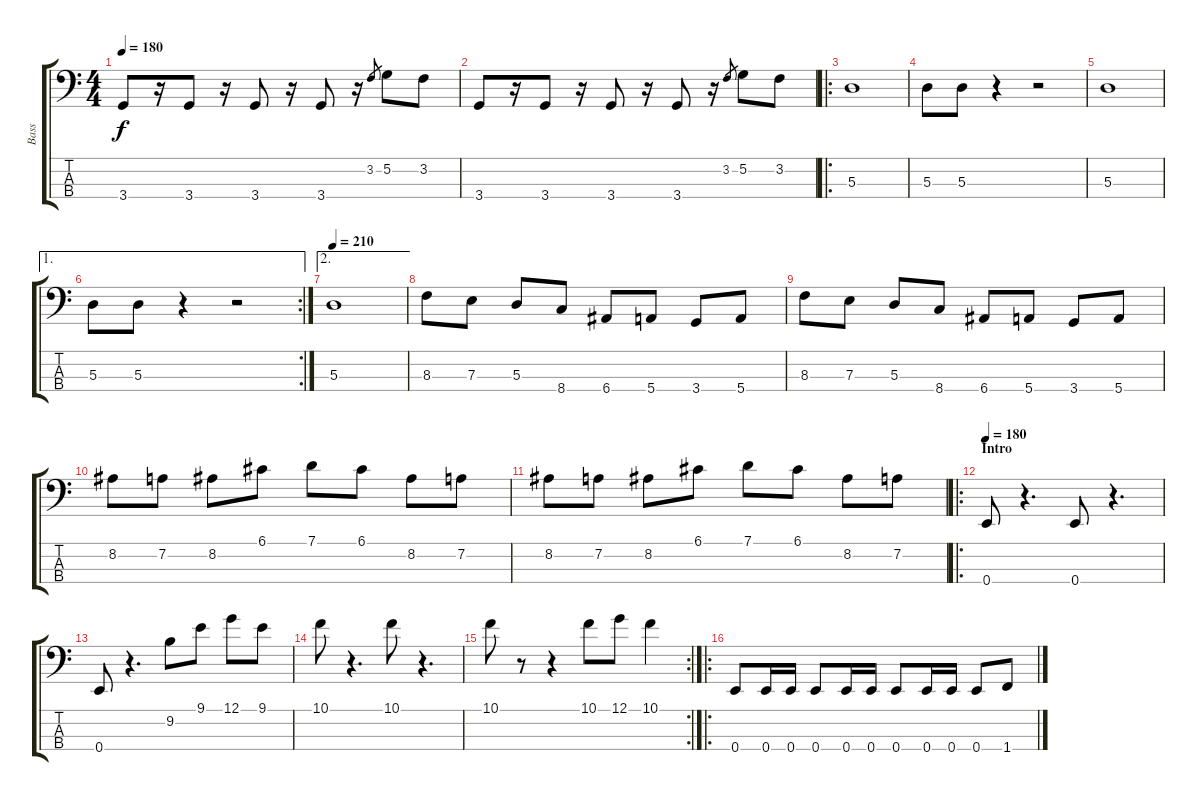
\track ("Bass" "Bass") {instrument slapbass1}
\staff {score tabs}
\tuning (G2 D2 A1 E1) {hide}
\ts (4 4)
\tempo 180
\clef f4
\ks c
3.4.8{dy f} r.16 3.4.8 r.16 3.4.8 r.16 3.4.8 r.16 3.2.8{gr} 5.2.8 3.2.8 |
3.4.8 r.16 3.4.8 r.16 3.4.8 r.16 3.4.8 r.16 3.2.8{gr} 5.2.8 3.2.8 |
\ro
5.3.1 |
5.3.8 5.3.8 r.4 r.2 |
5.3.1 |
\ae 1
\rc 2
5.3.8 5.3.8 r.4 r.2 |
\ae 2
\tempo 210
5.3.1 |
8.3.8 7.3.8 5.3.8 8.4.8 6.4.8 5.4.8 3.4.8 5.4.8 |
8.3.8 7.3.8 5.3.8 8.4.8 6.4.8 5.4.8 3.4.8 5.4.8 |
8.2.8 7.2.8 8.2.8 6.1.8 7.1.8 6.1.8 8.2.8 7.2.8 |
8.2.8 7.2.8 8.2.8 6.1.8 7.1.8 6.1.8 8.2.8 7.2.8 |
\ro
\section ("" "Intro")
\tempo 180
0.4.8 r.4{d} 0.4.8 r.4{d} |
0.4.8 r.4{d} 9.2.8 9.1.8 12.1.8 9.1.8 |
10.1.8 r.4{d} 10.1.8 r.4{d} |
\rc 2
10.1.8 r.8 r.4 10.1.8 12.1.8 10.1.4 |
\ro
0.4.8 0.4.16 0.4.16 0.4.8 0.4.16 0.4.16 0.4.8 0.4.16 0.4.16 0.4.8 1.4.8
